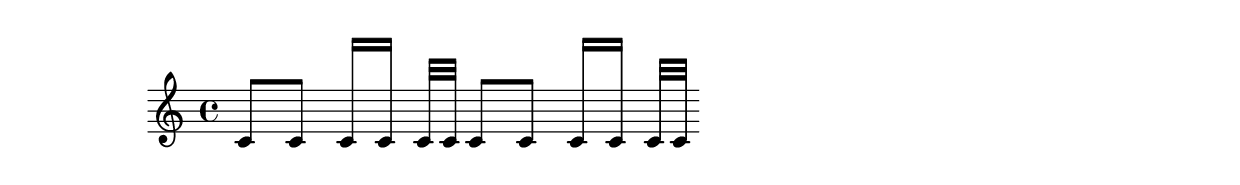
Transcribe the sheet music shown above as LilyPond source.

\version "2.17.6"

\header {
  texidoc = "Sublist of grob property lists may be also tuned.  In the
next example, the @code{beamed-lengths} property of the @code{Stem}
grob is tweaked."
}

\relative c' {
  \override Stem.details.beamed-lengths = #'(6 10 8)
  c8[ c] c16[ c] c32[ c]
  \revert Stem.details
  c8[ c] c16[ c] c32[ c]
}
